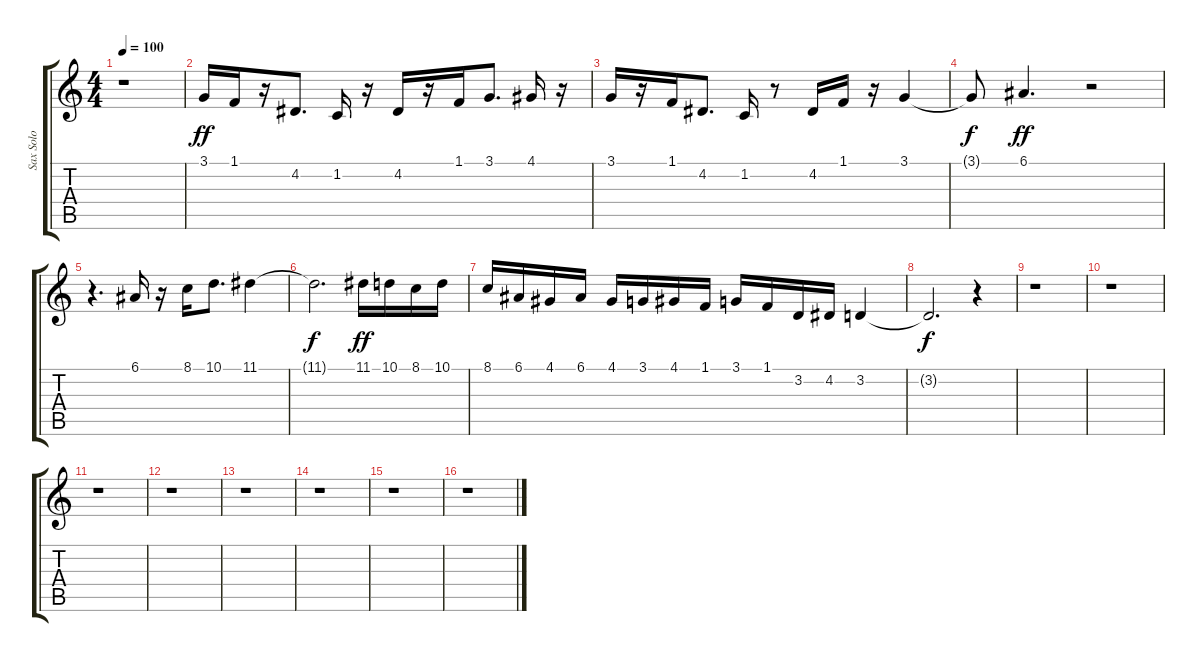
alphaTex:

\track ("Sax Solo" "Sax Solo") {instrument synthvoice}
\staff {score tabs}
\tuning (E4 B3 G3 D3 A2 E2) {hide}
\ts (4 4)
\tempo 100
\clef g2
\ks c
r.1{dy f} |
3.1.16{dy ff} 1.1.16 r.16 4.2.8{d} 1.2.16 r.16 4.2.16 r.16 1.1.16 3.1.8{d} 4.1.16 r.16 |
3.1.16 r.16 1.1.16 4.2.8{d} 1.2.16 r.8 4.2.16 1.1.16 r.16 3.1.4 |
3.1{t}.8{dy f} 6.1.4{d dy ff} r.2 |
r.4{d} 6.1.16 r.16 8.1.16 10.1.8{d} 11.1.4 |
11.1{t}.2{d dy f} 11.1.16{dy ff} 10.1.16 8.1.16 10.1.16 |
8.1.16 6.1.16 4.1.16 6.1.16 4.1.16 3.1.16 4.1.16 1.1.16 3.1.16 1.1.16 3.2.16 4.2.16 3.2.4 |
3.2{t}.2{d dy f} r.4 |
r.1 |
r.1 |
r.1 |
r.1 |
r.1 |
r.1 |
r.1 |
r.1
